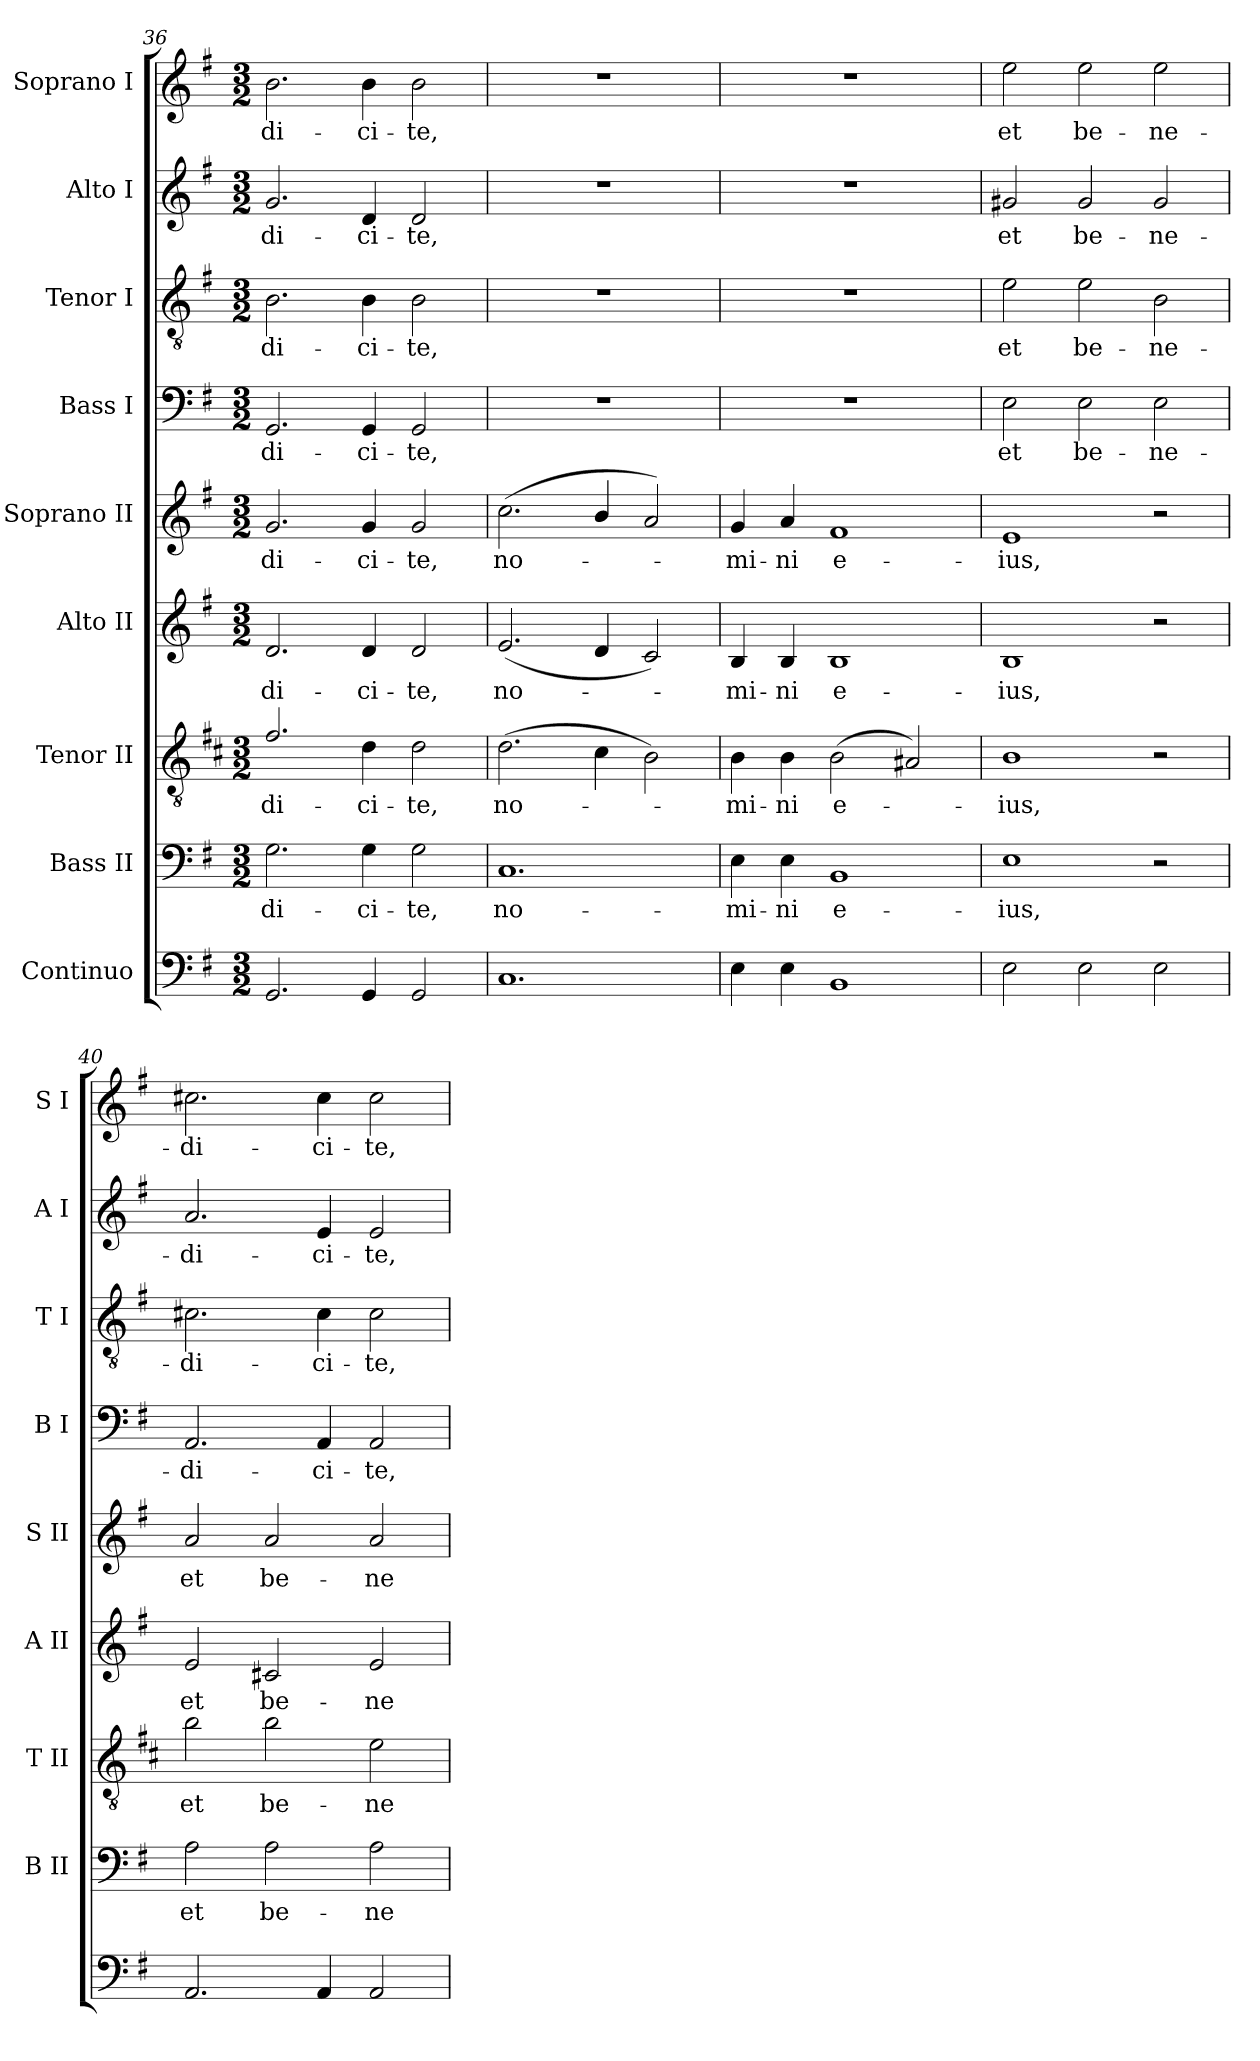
**kern	**kern	**text	**kern	**text	**kern	**text	**kern	**text	**kern	**text	**kern	**text	**kern	**text	**kern	**text
*part9	*part8	*part8	*part7	*part7	*part6	*part6	*part5	*part5	*part4	*part4	*part3	*part3	*part2	*part2	*part1	*part1
*staff9	*staff8	*staff8	*staff7	*staff7	*staff6	*staff6	*staff5	*staff5	*staff4	*staff4	*staff3	*staff3	*staff2	*staff2	*staff1	*staff1
*I"Continuo	*I"Bass II	*	*I"Tenor II	*	*I"Alto II	*	*I"Soprano II	*	*I"Bass I	*	*I"Tenor I	*	*I"Alto I	*	*I"Soprano I	*
*	*I'B II	*	*I'T II	*	*I'A II	*	*I'S II	*	*I'B I	*	*I'T I	*	*I'A I	*	*I'S I	*
!!LO:LB:g=z
*clefF4	*clefF4	*	*clefGv2	*	*clefG2	*	*clefG2	*	*clefF4	*	*clefGv2	*	*clefG2	*	*clefG2	*
*	*	*	*ITrd4c7	*	*	*	*	*	*	*	*	*	*	*	*	*
*k[f#]	*k[f#]	*	*k[f#]	*	*k[f#]	*	*k[f#]	*	*k[f#]	*	*k[f#]	*	*k[f#]	*	*k[f#]	*
*G:	*G:	*	*G:	*	*G:	*	*G:	*	*G:	*	*G:	*	*G:	*	*G:	*
*M3/2	*M3/2	*	*M3/2	*	*M3/2	*	*M3/2	*	*M3/2	*	*M3/2	*	*M3/2	*	*M3/2	*
=36	=36	=36	=36	=36	=36	=36	=36	=36	=36	=36	=36	=36	=36	=36	=36	=36
!	!	!LO:LY:b	!	!LO:LY:b	!	!LO:LY:b	!	!LO:LY:b	!	!LO:LY:b	!	!LO:LY:b	!	!LO:LY:b	!	!LO:LY:b
2.GG	2.G	-di-	2.B/	-di-	2.d	-di-	2.g	-di-	2.GG	-di-	2.B	-di-	2.g	-di-	2.b	-di-
!	!	!LO:LY:b	!	!LO:LY:b	!	!LO:LY:b	!	!LO:LY:b	!	!LO:LY:b	!	!LO:LY:b	!	!LO:LY:b	!	!LO:LY:b
4GG	4G	-ci-	4G	-ci-	4d	-ci-	4g	-ci-	4GG	-ci-	4B	-ci-	4d	-ci-	4b	-ci-
!	!	!LO:LY:b	!	!LO:LY:b	!	!LO:LY:b	!	!LO:LY:b	!	!LO:LY:b	!	!LO:LY:b	!	!LO:LY:b	!	!LO:LY:b
2GG	2G	-te,	2G	-te,	2d	-te,	2g	-te,	2GG	-te,	2B	-te,	2d	-te,	2b	-te,
=37	=37	=37	=37	=37	=37	=37	=37	=37	=37	=37	=37	=37	=37	=37	=37	=37
!	!	!LO:LY:b	!	!LO:LY:b	!	!LO:LY:b	!	!LO:LY:b	!LO:N:vis=1	!	!LO:N:vis=1	!	!LO:N:vis=1	!	!LO:N:vis=1	!
1.C	1.C	no-	(<2.G	no-	(<2.e	no-	(<2.cc	no-	1.r	.	1.r	.	1.r	.	1.r	.
.	.	.	4F#	.	4d	.	4b/	.	.	.	.	.	.	.	.	.
.	.	.	2E)	.	2c)	.	2a)	.	.	.	.	.	.	.	.	.
=38	=38	=38	=38	=38	=38	=38	=38	=38	=38	=38	=38	=38	=38	=38	=38	=38
!	!	!LO:LY:b	!	!LO:LY:b	!	!LO:LY:b	!	!LO:LY:b	!LO:N:vis=1	!	!LO:N:vis=1	!	!LO:N:vis=1	!	!LO:N:vis=1	!
4E	4E	-mi-	4E	mi-	4B	mi-	4g	mi-	1.r	.	1.r	.	1.r	.	1.r	.
!	!	!LO:LY:b	!	!LO:LY:b	!	!LO:LY:b	!	!LO:LY:b	!	!	!	!	!	!	!	!
4E	4E	-ni	4E	-ni	4B	-ni	4a	-ni	.	.	.	.	.	.	.	.
!	!	!LO:LY:b	!	!LO:LY:b	!	!LO:LY:b	!	!LO:LY:b	!	!	!	!	!	!	!	!
1BB	1BB	e-	(<2E	e-	1B	e-	1f#	e-	.	.	.	.	.	.	.	.
.	.	.	2D#X)	.	.	.	.	.	.	.	.	.	.	.	.	.
=39	=39	=39	=39	=39	=39	=39	=39	=39	=39	=39	=39	=39	=39	=39	=39	=39
!	!	!LO:LY:b	!	!LO:LY:b	!	!LO:LY:b	!	!LO:LY:b	!	!LO:LY:b	!	!LO:LY:b	!	!LO:LY:b	!	!LO:LY:b
2E	1E	-ius,	1E	ius,	1B	-ius,	1e	-ius,	2E	et	2e	et	2g#X	et	2ee	et
!	!	!	!	!	!	!	!	!	!	!LO:LY:b	!	!LO:LY:b	!	!LO:LY:b	!	!LO:LY:b
2E	.	.	.	.	.	.	.	.	2E	be-	2e	be-	2g#	be-	2ee	be-
!	!	!	!	!	!	!	!	!	!	!LO:LY:b	!	!LO:LY:b	!	!LO:LY:b	!	!LO:LY:b
2E	2r	.	2r	.	2r	.	2r	.	2E	-ne-	2B	-ne-	2g#	-ne-	2ee	-ne-
=40	=40	=40	=40	=40	=40	=40	=40	=40	=40	=40	=40	=40	=40	=40	=40	=40
!	!	!LO:LY:b	!	!LO:LY:b	!	!LO:LY:b	!	!LO:LY:b	!	!LO:LY:b	!	!LO:LY:b	!	!LO:LY:b	!	!LO:LY:b
2.AA	2A	et	2e	et	2e	et	2a	et	2.AA	-di-	2.c#X	-di-	2.a	-di-	2.cc#X	-di-
!	!	!LO:LY:b	!	!LO:LY:b	!	!LO:LY:b	!	!LO:LY:b	!	!	!	!	!	!	!	!
.	2A	be-	2e	be-	2c#X	be-	2a	be-	.	.	.	.	.	.	.	.
!	!	!	!	!	!	!	!	!	!	!LO:LY:b	!	!LO:LY:b	!	!LO:LY:b	!	!LO:LY:b
4AA	.	.	.	.	.	.	.	.	4AA	-ci-	4c#	-ci-	4e	-ci-	4cc#	-ci-
!	!	!LO:LY:b	!	!LO:LY:b	!	!LO:LY:b	!	!LO:LY:b	!	!LO:LY:b	!	!LO:LY:b	!	!LO:LY:b	!	!LO:LY:b
2AA	2A	-ne-	2A	-ne-	2e	-ne-	2a	-ne-	2AA	-te,	2c#	-te,	2e	-te,	2cc#	-te,
=	=	=	=	=	=	=	=	=	=	=	=	=	=	=	=	=
*-	*-	*-	*-	*-	*-	*-	*-	*-	*-	*-	*-	*-	*-	*-	*-	*-
